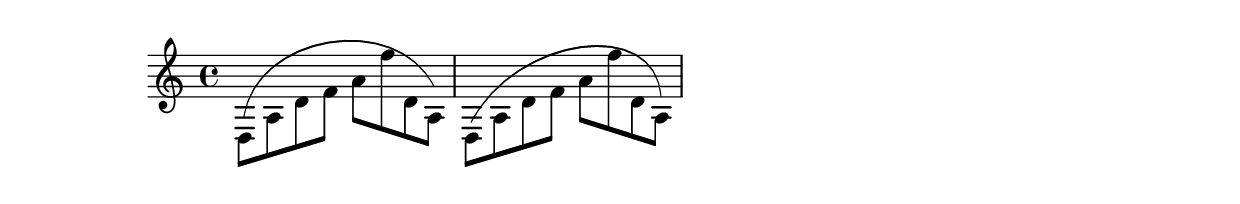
%% DO NOT EDIT this file manually; it is automatically
%% generated from LSR http://lsr.dsi.unimi.it
%% Make any changes in LSR itself, or in Documentation/snippets/new/ ,
%% and then run scripts/auxiliar/makelsr.py
%%
%% This file is in the public domain.
\version "2.16.0"

\header {
  lsrtags = "expressive-marks, tweaks-and-overrides"

  texidoc = "
Slurs can be made asymmetric to match an asymmetric pattern of notes
better.

"
  doctitle = "Asymmetric slurs"
} % begin verbatim


slurNotes = { d,8( a' d f a f' d, a) }

\relative c' {
  \stemDown
  \slurUp
  \slurNotes
  \once \override Slur #'eccentricity = #3.0
  \slurNotes
}
